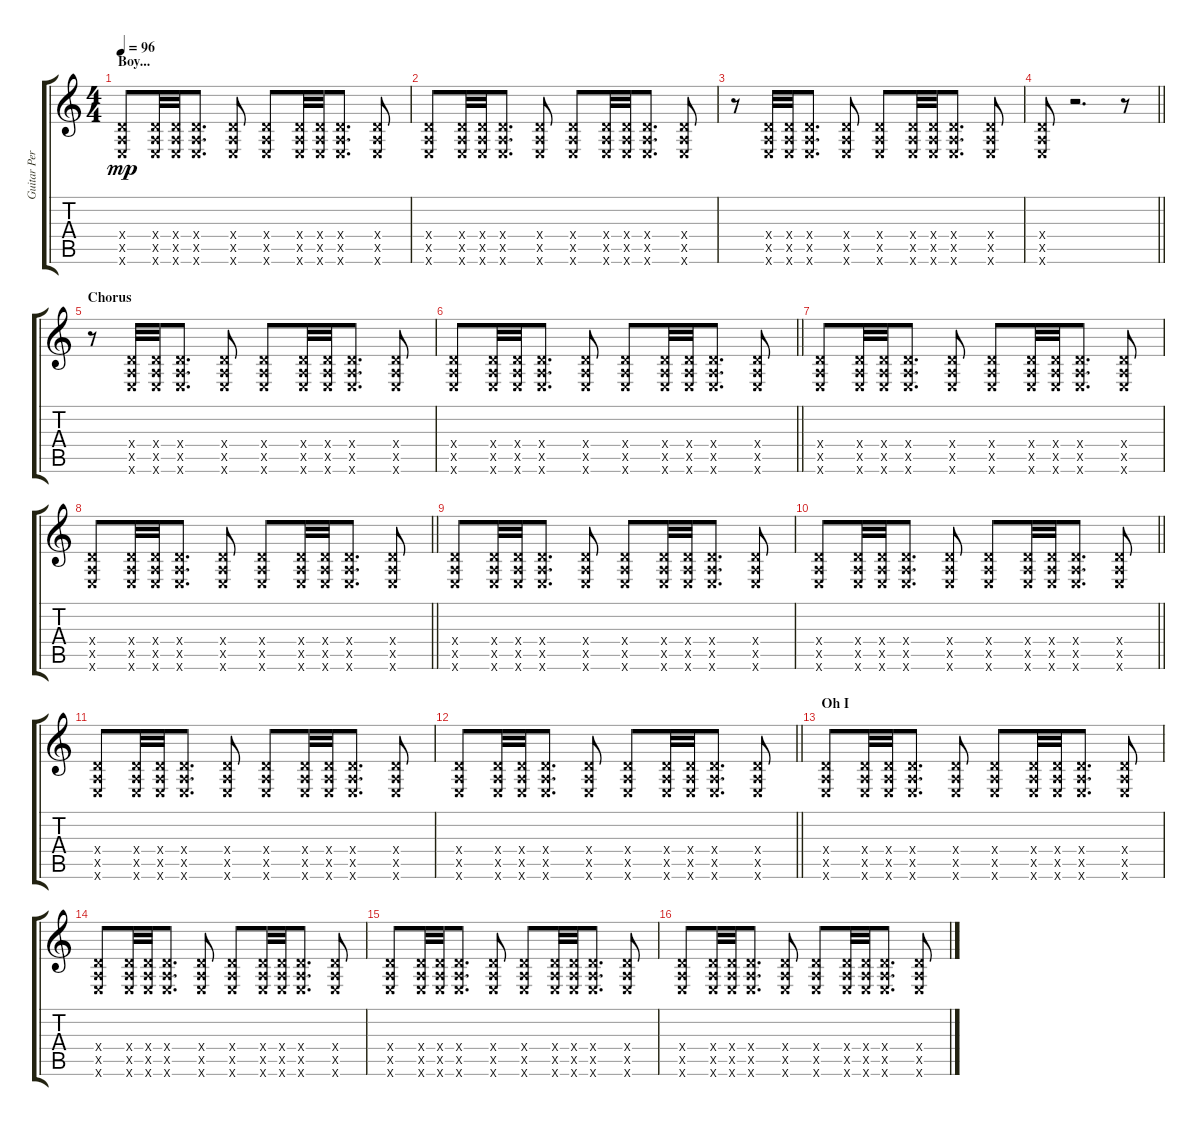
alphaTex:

\track ("Guitar Percussion" "Guitar Per") {instrument acousticguitarsteel}
\staff {score tabs}
\tuning (E4 B3 G3 D3 A2 E2) {hide}
\ts (4 4)
\section ("" "Boy...")
\tempo 96
\clef g2
\ks c
(0.4{x} 0.5{x} 0.6{x}).8{dy mp} (0.4{x} 0.5{x} 0.6{x}).32 (0.4{x} 0.5{x} 0.6{x}).32 (0.4{x} 0.5{x} 0.6{x}).8{d} (0.4{x} 0.5{x} 0.6{x}).8 (0.4{x} 0.5{x} 0.6{x}).8 (0.4{x} 0.5{x} 0.6{x}).32 (0.4{x} 0.5{x} 0.6{x}).32 (0.4{x} 0.5{x} 0.6{x}).8{d} (0.4{x} 0.5{x} 0.6{x}).8 |
(0.4{x} 0.5{x} 0.6{x}).8 (0.4{x} 0.5{x} 0.6{x}).32 (0.4{x} 0.5{x} 0.6{x}).32 (0.4{x} 0.5{x} 0.6{x}).8{d} (0.4{x} 0.5{x} 0.6{x}).8 (0.4{x} 0.5{x} 0.6{x}).8 (0.4{x} 0.5{x} 0.6{x}).32 (0.4{x} 0.5{x} 0.6{x}).32 (0.4{x} 0.5{x} 0.6{x}).8{d} (0.4{x} 0.5{x} 0.6{x}).8 |
r.8 (0.4{x} 0.5{x} 0.6{x}).32 (0.4{x} 0.5{x} 0.6{x}).32 (0.4{x} 0.5{x} 0.6{x}).8{d} (0.4{x} 0.5{x} 0.6{x}).8 (0.4{x} 0.5{x} 0.6{x}).8 (0.4{x} 0.5{x} 0.6{x}).32 (0.4{x} 0.5{x} 0.6{x}).32 (0.4{x} 0.5{x} 0.6{x}).8{d} (0.4{x} 0.5{x} 0.6{x}).8 |
\barLineRight lightlight
(0.4{x} 0.5{x} 0.6{x}).8 r.2{d} r.8 |
\section ("" "Chorus")
r.8 (0.4{x} 0.5{x} 0.6{x}).32 (0.4{x} 0.5{x} 0.6{x}).32 (0.4{x} 0.5{x} 0.6{x}).8{d} (0.4{x} 0.5{x} 0.6{x}).8 (0.4{x} 0.5{x} 0.6{x}).8 (0.4{x} 0.5{x} 0.6{x}).32 (0.4{x} 0.5{x} 0.6{x}).32 (0.4{x} 0.5{x} 0.6{x}).8{d} (0.4{x} 0.5{x} 0.6{x}).8 |
\barLineRight lightlight
(0.4{x} 0.5{x} 0.6{x}).8 (0.4{x} 0.5{x} 0.6{x}).32 (0.4{x} 0.5{x} 0.6{x}).32 (0.4{x} 0.5{x} 0.6{x}).8{d} (0.4{x} 0.5{x} 0.6{x}).8 (0.4{x} 0.5{x} 0.6{x}).8 (0.4{x} 0.5{x} 0.6{x}).32 (0.4{x} 0.5{x} 0.6{x}).32 (0.4{x} 0.5{x} 0.6{x}).8{d} (0.4{x} 0.5{x} 0.6{x}).8 |
(0.4{x} 0.5{x} 0.6{x}).8 (0.4{x} 0.5{x} 0.6{x}).32 (0.4{x} 0.5{x} 0.6{x}).32 (0.4{x} 0.5{x} 0.6{x}).8{d} (0.4{x} 0.5{x} 0.6{x}).8 (0.4{x} 0.5{x} 0.6{x}).8 (0.4{x} 0.5{x} 0.6{x}).32 (0.4{x} 0.5{x} 0.6{x}).32 (0.4{x} 0.5{x} 0.6{x}).8{d} (0.4{x} 0.5{x} 0.6{x}).8 |
\barLineRight lightlight
(0.4{x} 0.5{x} 0.6{x}).8 (0.4{x} 0.5{x} 0.6{x}).32 (0.4{x} 0.5{x} 0.6{x}).32 (0.4{x} 0.5{x} 0.6{x}).8{d} (0.4{x} 0.5{x} 0.6{x}).8 (0.4{x} 0.5{x} 0.6{x}).8 (0.4{x} 0.5{x} 0.6{x}).32 (0.4{x} 0.5{x} 0.6{x}).32 (0.4{x} 0.5{x} 0.6{x}).8{d} (0.4{x} 0.5{x} 0.6{x}).8 |
(0.4{x} 0.5{x} 0.6{x}).8 (0.4{x} 0.5{x} 0.6{x}).32 (0.4{x} 0.5{x} 0.6{x}).32 (0.4{x} 0.5{x} 0.6{x}).8{d} (0.4{x} 0.5{x} 0.6{x}).8 (0.4{x} 0.5{x} 0.6{x}).8 (0.4{x} 0.5{x} 0.6{x}).32 (0.4{x} 0.5{x} 0.6{x}).32 (0.4{x} 0.5{x} 0.6{x}).8{d} (0.4{x} 0.5{x} 0.6{x}).8 |
\barLineRight lightlight
(0.4{x} 0.5{x} 0.6{x}).8 (0.4{x} 0.5{x} 0.6{x}).32 (0.4{x} 0.5{x} 0.6{x}).32 (0.4{x} 0.5{x} 0.6{x}).8{d} (0.4{x} 0.5{x} 0.6{x}).8 (0.4{x} 0.5{x} 0.6{x}).8 (0.4{x} 0.5{x} 0.6{x}).32 (0.4{x} 0.5{x} 0.6{x}).32 (0.4{x} 0.5{x} 0.6{x}).8{d} (0.4{x} 0.5{x} 0.6{x}).8 |
(0.4{x} 0.5{x} 0.6{x}).8 (0.4{x} 0.5{x} 0.6{x}).32 (0.4{x} 0.5{x} 0.6{x}).32 (0.4{x} 0.5{x} 0.6{x}).8{d} (0.4{x} 0.5{x} 0.6{x}).8 (0.4{x} 0.5{x} 0.6{x}).8 (0.4{x} 0.5{x} 0.6{x}).32 (0.4{x} 0.5{x} 0.6{x}).32 (0.4{x} 0.5{x} 0.6{x}).8{d} (0.4{x} 0.5{x} 0.6{x}).8 |
\barLineRight lightlight
(0.4{x} 0.5{x} 0.6{x}).8 (0.4{x} 0.5{x} 0.6{x}).32 (0.4{x} 0.5{x} 0.6{x}).32 (0.4{x} 0.5{x} 0.6{x}).8{d} (0.4{x} 0.5{x} 0.6{x}).8 (0.4{x} 0.5{x} 0.6{x}).8 (0.4{x} 0.5{x} 0.6{x}).32 (0.4{x} 0.5{x} 0.6{x}).32 (0.4{x} 0.5{x} 0.6{x}).8{d} (0.4{x} 0.5{x} 0.6{x}).8 |
\section ("" "Oh I")
(0.4{x} 0.5{x} 0.6{x}).8 (0.4{x} 0.5{x} 0.6{x}).32 (0.4{x} 0.5{x} 0.6{x}).32 (0.4{x} 0.5{x} 0.6{x}).8{d} (0.4{x} 0.5{x} 0.6{x}).8 (0.4{x} 0.5{x} 0.6{x}).8 (0.4{x} 0.5{x} 0.6{x}).32 (0.4{x} 0.5{x} 0.6{x}).32 (0.4{x} 0.5{x} 0.6{x}).8{d} (0.4{x} 0.5{x} 0.6{x}).8 |
(0.4{x} 0.5{x} 0.6{x}).8 (0.4{x} 0.5{x} 0.6{x}).32 (0.4{x} 0.5{x} 0.6{x}).32 (0.4{x} 0.5{x} 0.6{x}).8{d} (0.4{x} 0.5{x} 0.6{x}).8 (0.4{x} 0.5{x} 0.6{x}).8 (0.4{x} 0.5{x} 0.6{x}).32 (0.4{x} 0.5{x} 0.6{x}).32 (0.4{x} 0.5{x} 0.6{x}).8{d} (0.4{x} 0.5{x} 0.6{x}).8 |
(0.4{x} 0.5{x} 0.6{x}).8 (0.4{x} 0.5{x} 0.6{x}).32 (0.4{x} 0.5{x} 0.6{x}).32 (0.4{x} 0.5{x} 0.6{x}).8{d} (0.4{x} 0.5{x} 0.6{x}).8 (0.4{x} 0.5{x} 0.6{x}).8 (0.4{x} 0.5{x} 0.6{x}).32 (0.4{x} 0.5{x} 0.6{x}).32 (0.4{x} 0.5{x} 0.6{x}).8{d} (0.4{x} 0.5{x} 0.6{x}).8 |
(0.4{x} 0.5{x} 0.6{x}).8 (0.4{x} 0.5{x} 0.6{x}).32 (0.4{x} 0.5{x} 0.6{x}).32 (0.4{x} 0.5{x} 0.6{x}).8{d} (0.4{x} 0.5{x} 0.6{x}).8 (0.4{x} 0.5{x} 0.6{x}).8 (0.4{x} 0.5{x} 0.6{x}).32 (0.4{x} 0.5{x} 0.6{x}).32 (0.4{x} 0.5{x} 0.6{x}).8{d} (0.4{x} 0.5{x} 0.6{x}).8
